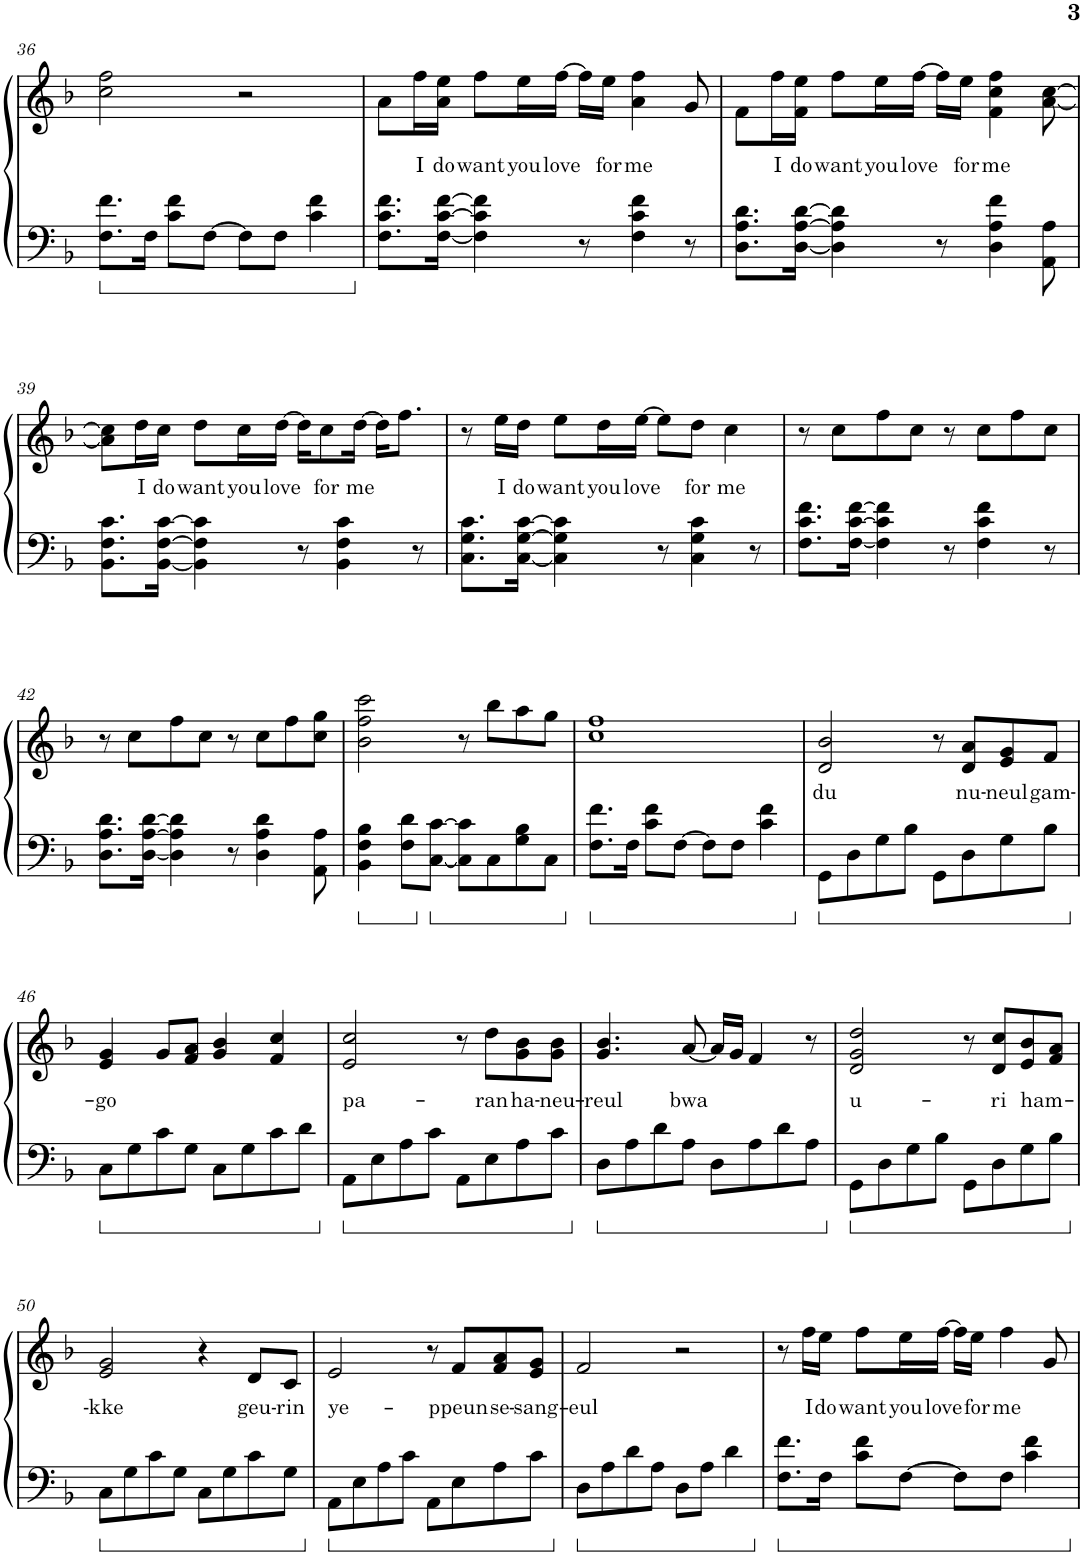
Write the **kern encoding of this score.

**kern	**kern	**text
*part1	*part1	*part1
*staff2	*staff1	*staff1
*I"Piano	*	*
*I'Pno.	*	*
!!LO:PB:g=z
*clefF4	*clefG2	*
*k[b-]	*k[b-]	*
*M4/4	*M4/4	*
=36	=36	=36
8.F\ 8.f\L	2cc\ 2ff\	.
16F\Jk	.	.
8c\ 8f\L	.	.
[8F\J	.	.
8F\L]	2r	.
8F\J	.	.
4c\ 4f\	.	.
=37	=37	=37
8.F\ 8.c\ 8.f\L	8a\L	.
!	!	!LO:LY:b
.	16ff\L	I
!	!	!LO:LY:b
[16F\ [16c\ [16f\Jk	16a\ 16ee\JJ	do
!	!	!LO:LY:b
4F\] 4c\] 4f\]	8ff\L	want
!	!	!LO:LY:b
.	16ee\L	you
!	!	!LO:LY:b
.	[16ff\JJ	love
8r	16ff\LL]	.
!	!	!LO:LY:b
.	16ee\JJ	for
!	!	!LO:LY:b
4F\ 4c\ 4f\	4a\ 4ff\	me
8r	8g/	.
=38	=38	=38
8.D\ 8.A\ 8.d\L	8f\L	.
!	!	!LO:LY:b
.	16ff\L	I
!	!	!LO:LY:b
[16D\ [16A\ [16d\Jk	16f\ 16ee\JJ	do
!	!	!LO:LY:b
4D\] 4A\] 4d\]	8ff\L	want
!	!	!LO:LY:b
.	16ee\L	you
!	!	!LO:LY:b
.	[16ff\JJ	love
8r	16ff\LL]	.
!	!	!LO:LY:b
.	16ee\JJ	for
!	!	!LO:LY:b
4D\ 4A\ 4f\	4f\ 4cc\ 4ff\	me
8AA\ 8A\	[8a\ [8cc\	.
!!LO:LB:g=z
=39	=39	=39
8.BB-\ 8.F\ 8.c\L	8a\] 8cc\]L	.
!	!	!LO:LY:b
.	16dd\L	I
!	!	!LO:LY:b
[16BB-\ [16F\ [16c\Jk	16cc\JJ	do
!	!	!LO:LY:b
4BB-\] 4F\] 4c\]	8dd\L	want
!	!	!LO:LY:b
.	16cc\L	you
!	!	!LO:LY:b
.	[16dd\JJ	love
8r	16dd\KL]	.
!	!	!LO:LY:b
.	8cc\	for
4BB-\ 4F\ 4c\	.	.
!	!	!LO:LY:b
.	[16dd\Jk	me
.	16dd\KL]	.
.	8.ff\J	.
8r	.	.
=40	=40	=40
8.C\ 8.G\ 8.c\L	8r	.
!	!	!LO:LY:b
.	16ee\LL	I
!	!	!LO:LY:b
[16C\ [16G\ [16c\Jk	16dd\JJ	do
!	!	!LO:LY:b
4C\] 4G\] 4c\]	8ee\L	want
!	!	!LO:LY:b
.	16dd\L	you
!	!	!LO:LY:b
.	[16ee\JJ	love
8r	8ee\L]	.
!	!	!LO:LY:b
4C\ 4G\ 4c\	8dd\J	for
!	!	!LO:LY:b
.	4cc\	me
8r	.	.
=41	=41	=41
8.F\ 8.c\ 8.f\L	8r	.
.	8cc\L	.
[16F\ [16c\ [16f\Jk	.	.
4F\] 4c\] 4f\]	8ff\	.
.	8cc\J	.
8r	8r	.
4F\ 4c\ 4f\	8cc\L	.
.	8ff\	.
8r	8cc\J	.
!!LO:LB:g=z
=42	=42	=42
8.D\ 8.A\ 8.d\L	8r	.
.	8cc\L	.
[16D\ [16A\ [16d\Jk	.	.
4D\] 4A\] 4d\]	8ff\	.
.	8cc\J	.
8r	8r	.
4D\ 4A\ 4d\	8cc\L	.
.	8ff\	.
8AA\ 8A\	8cc\ 8gg\J	.
=43	=43	=43
4BB-\ 4F\ 4B-\	2b-\ 2ff\ 2ccc\	.
8F\ 8d\L	.	.
[8C\ [8c\J	.	.
8C\] 8c\]L	8r	.
8C\	8bb-\L	.
8G\ 8B-\	8aa\	.
8C\J	8gg\J	.
=44	=44	=44
8.F\ 8.f\L	1cc 1ff	.
16F\Jk	.	.
8c\ 8f\L	.	.
[8F\J	.	.
8F\L]	.	.
8F\J	.	.
4c\ 4f\	.	.
=45	=45	=45
!	!	!LO:LY:b
8GG\L	2d/ 2b-/	du
8D\	.	.
8G\	.	.
8B-\J	.	.
8GG\L	8r	.
!	!	!LO:LY:b
8D\	8d/ 8a/L	nu-
!	!	!LO:LY:b
8G\	8e/ 8g/	-neul
!	!	!LO:LY:b
8B-\J	8f/J	gam-
!!LO:LB:g=z
=46	=46	=46
!	!	!LO:LY:b
8C\L	4e/ 4g/	-go
8G\	.	.
8c\	8g/L	.
8G\J	8f/ 8a/J	.
8C\L	4g/ 4b-/	.
8G\	.	.
8c\	4f/ 4cc/	.
8d\J	.	.
=47	=47	=47
!	!	!LO:LY:b
8AA\L	2e/ 2cc/	pa-
8E\	.	.
8A\	.	.
8c\J	.	.
8AA\L	8r	.
!	!	!LO:LY:b
8E\	8dd\L	-ran
!	!	!LO:LY:b
8A\	8g\ 8b-\	ha-
!	!	!LO:LY:b
8c\J	8g\ 8b-\J	-neu-
=48	=48	=48
!	!	!LO:LY:b
8D\L	4.g/ 4.b-/	-reul
8A\	.	.
8d\	.	.
!	!	!LO:LY:b
8A\J	[8a/	bwa
8D\L	16a/LL]	.
.	16g/JJ	.
8A\	4f/	.
8d\	.	.
8A\J	8r	.
=49	=49	=49
!	!	!LO:LY:b
8GG\L	2d/ 2g/ 2dd/	u-
8D\	.	.
8G\	.	.
8B-\J	.	.
8GG\L	8r	.
!	!	!LO:LY:b
8D\	8d/ 8cc/L	-ri
!	!	!LO:LY:b
8G\	8e/ 8b-/	ham-
8B-\J	8f/ 8a/J	.
!!LO:LB:g=z
=50	=50	=50
!	!	!LO:LY:b
8C\L	2e/ 2g/	-kke
8G\	.	.
8c\	.	.
8G\J	.	.
8C\L	4r	.
8G\	.	.
!	!	!LO:LY:b
8c\	8d/L	geu-
!	!	!LO:LY:b
8G\J	8c/J	rin
=51	=51	=51
!	!	!LO:LY:b
8AA\L	2e/	ye-
8E\	.	.
8A\	.	.
8c\J	.	.
8AA\L	8r	.
!	!	!LO:LY:b
8E\	8f/L	-ppeun
!	!	!LO:LY:b
8A\	8f/ 8a/	se-
!	!	!LO:LY:b
8c\J	8e/ 8g/J	-sang-
=52	=52	=52
!	!	!LO:LY:b
8D\L	2f/	-eul
8A\	.	.
8d\	.	.
8A\J	.	.
8D\L	2r	.
8A\J	.	.
4d\	.	.
=53	=53	=53
8.F\ 8.f\L	8r	.
!	!	!LO:LY:b
.	16ff\LL	I
!	!	!LO:LY:b
16F\Jk	16ee\JJ	do
!	!	!LO:LY:b
8c\ 8f\L	8ff\L	want
!	!	!LO:LY:b
[8F\J	16ee\L	you
!	!	!LO:LY:b
.	[16ff\JJ	love
8F\L]	16ff\LL]	.
!	!	!LO:LY:b
.	16ee\JJ	for
!	!	!LO:LY:b
8F\J	4ff\	me
4c\ 4f\	.	.
.	8g/	.
=	=	=
*-	*-	*-
